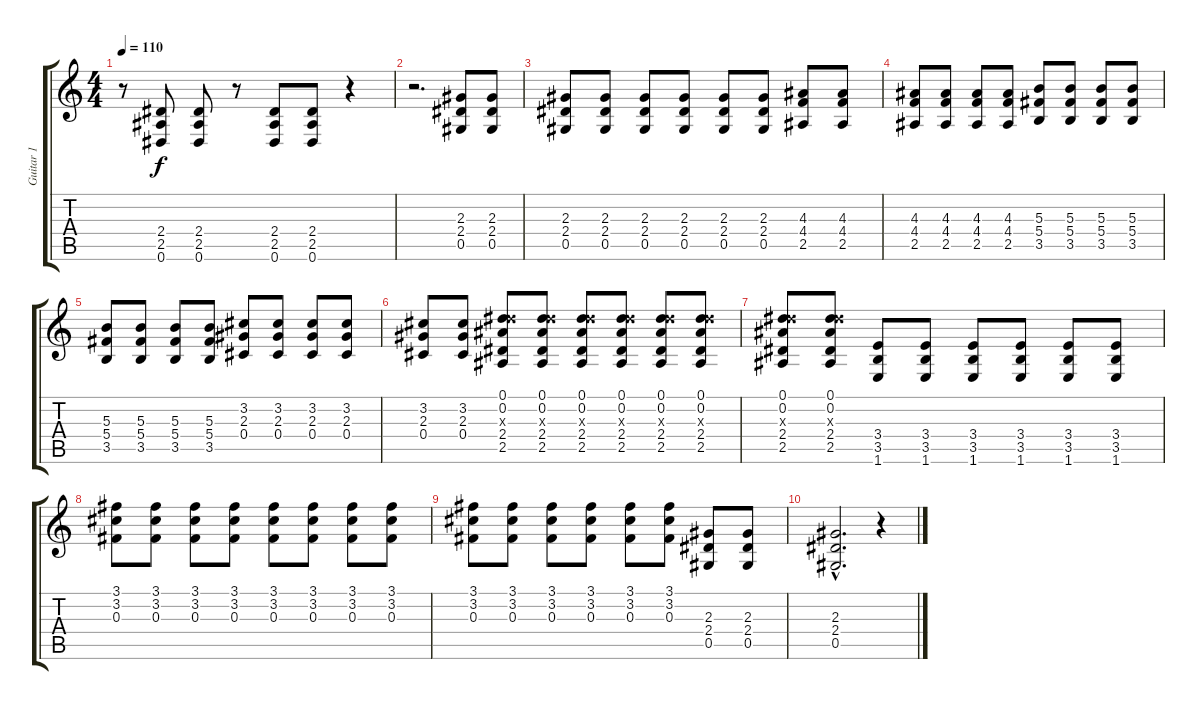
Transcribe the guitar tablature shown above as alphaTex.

\track ("Guitar 1" "Guitar 1") {instrument distortionguitar}
\staff {score tabs}
\tuning (Eb4 Bb3 Gb3 Db3 Ab2 Eb2) {hide}
\ts (4 4)
\tempo 110
\clef g2
\ks c
r.8{dy f} (2.4 2.5 0.6).8 (2.4 2.5 0.6).8 r.8 (2.4 2.5 0.6).8 (2.4 2.5 0.6).8 r.4 |
r.2{d} (2.3 2.4 0.5).8 (2.3 2.4 0.5).8 |
(2.3 2.4 0.5).8 (2.3 2.4 0.5).8 (2.3 2.4 0.5).8 (2.3 2.4 0.5).8 (2.3 2.4 0.5).8 (2.3 2.4 0.5).8 (4.3 4.4 2.5).8 (4.3 4.4 2.5).8 |
(4.3 4.4 2.5).8 (4.3 4.4 2.5).8 (4.3 4.4 2.5).8 (4.3 4.4 2.5).8 (5.3 5.4 3.5).8 (5.3 5.4 3.5).8 (5.3 5.4 3.5).8 (5.3 5.4 3.5).8 |
(5.3 5.4 3.5).8 (5.3 5.4 3.5).8 (5.3 5.4 3.5).8 (5.3 5.4 3.5).8 (3.2 2.3 0.4).8 (3.2 2.3 0.4).8 (3.2 2.3 0.4).8 (3.2 2.3 0.4).8 |
(3.2 2.3 0.4).8 (3.2 2.3 0.4).8 (0.1 0.2 9.3{x} 2.4 2.5).8 (0.1 0.2 9.3{x} 2.4 2.5).8 (0.1 0.2 9.3{x} 2.4 2.5).8 (0.1 0.2 9.3{x} 2.4 2.5).8 (0.1 0.2 9.3{x} 2.4 2.5).8 (0.1 0.2 9.3{x} 2.4 2.5).8 |
(0.1 0.2 9.3{x} 2.4 2.5).8 (0.1 0.2 9.3{x} 2.4 2.5).8 (3.4 3.5 1.6).8 (3.4 3.5 1.6).8 (3.4 3.5 1.6).8 (3.4 3.5 1.6).8 (3.4 3.5 1.6).8 (3.4 3.5 1.6).8 |
(3.1 3.2 0.3).8 (3.1 3.2 0.3).8 (3.1 3.2 0.3).8 (3.1 3.2 0.3).8 (3.1 3.2 0.3).8 (3.1 3.2 0.3).8 (3.1 3.2 0.3).8 (3.1 3.2 0.3).8 |
(3.1 3.2 0.3).8 (3.1 3.2 0.3).8 (3.1 3.2 0.3).8 (3.1 3.2 0.3).8 (3.1 3.2 0.3).8 (3.1 3.2 0.3).8 (2.3 2.4 0.5).8 (2.3 2.4 0.5).8 |
(2.3{hac} 2.4{hac} 0.5{hac}).2{d} r.4
